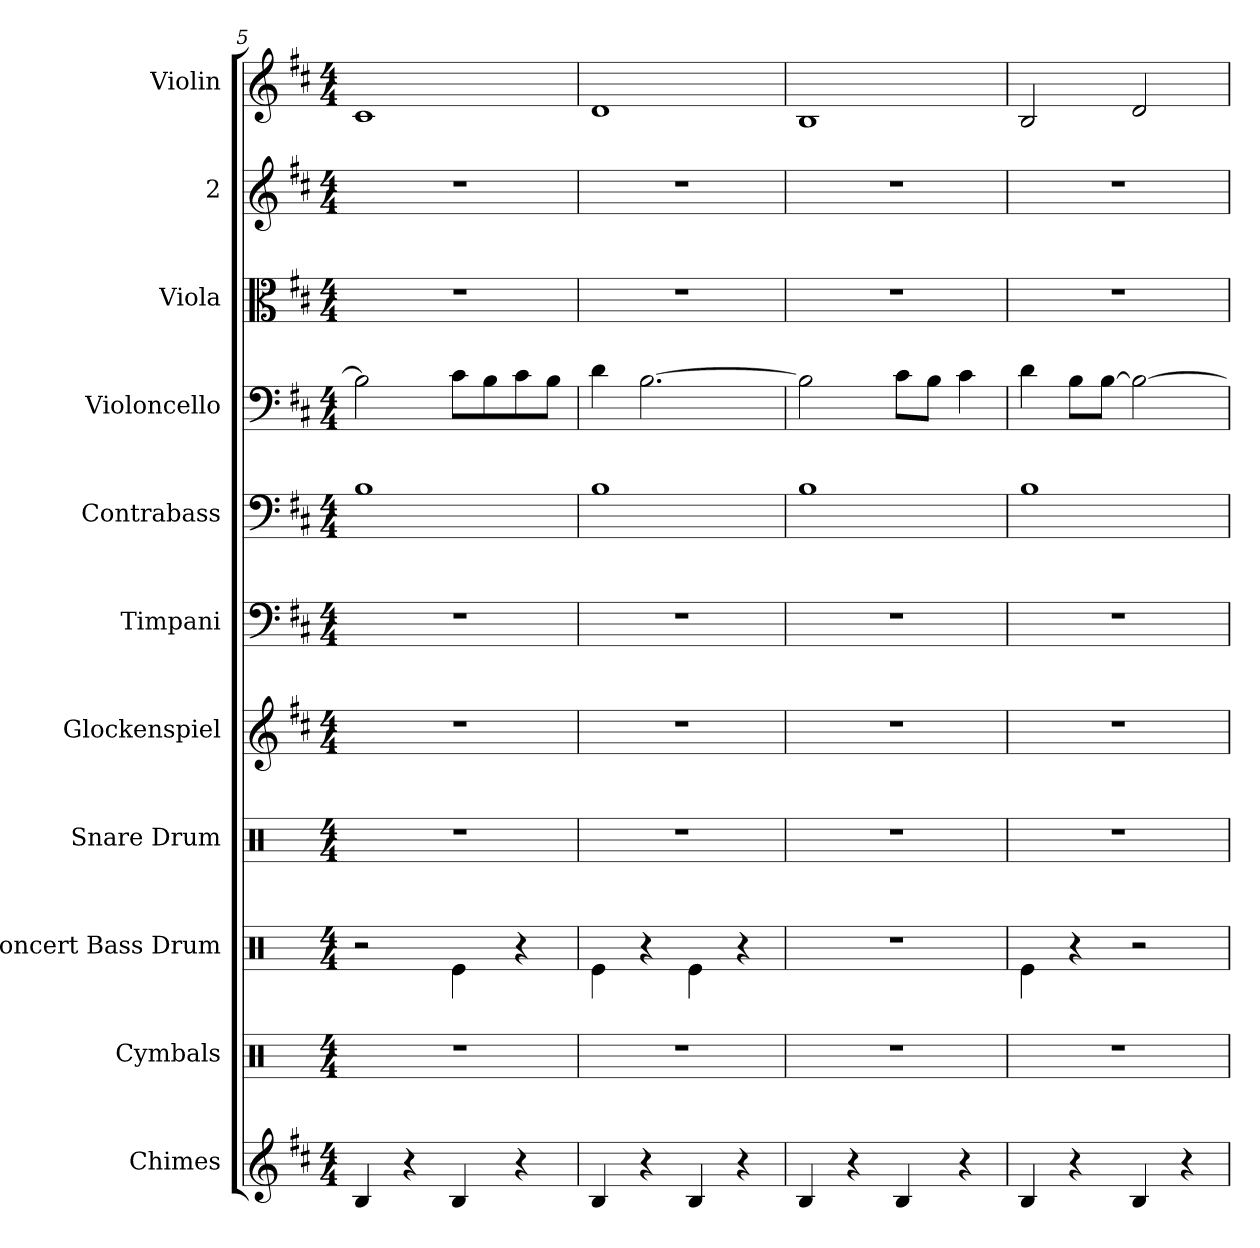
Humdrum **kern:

**kern	**kern	**kern	**kern	**kern	**kern	**kern	**kern	**kern	**kern	**kern
*part11	*part10	*part9	*part8	*part7	*part6	*part5	*part4	*part3	*part2	*part1
*staff11	*staff10	*staff9	*staff8	*staff7	*staff6	*staff5	*staff4	*staff3	*staff2	*staff1
*I"Chimes	*I"Cymbals	*I"Concert Bass Drum	*I"Snare Drum	*I"Glockenspiel	*I"Timpani	*I"Contrabass	*I"Violoncello	*I"Viola	*I"2	*I"Violin
*I'Cme.	*I'Cym.	*I'Con. BD	*I'S.D.	*I'Glock.	*I'Timp.	*I'Cb.	*I'Vc.	*I'Vla.	*	*I'Vln.
*clefG2	*clefX	*clefX	*clefX	*clefG2	*clefF4	*clefF4	*clefF4	*clefC3	*clefG2	*clefG2
*	*	*	*	*ITrd-14c-24	*	*ITrd7c12	*	*	*	*
*k[f#c#]	*k[]	*k[]	*k[]	*k[f#c#]	*k[f#c#]	*k[f#c#]	*k[f#c#]	*k[f#c#]	*k[f#c#]	*k[f#c#]
*M4/4	*M4/4	*M4/4	*M4/4	*M4/4	*M4/4	*M4/4	*M4/4	*M4/4	*M4/4	*M4/4
=5	=5	=5	=5	=5	=5	=5	=5	=5	=5	=5
4B/	1r	2r	1r	1r	1r	1BB	2B\]	1r	1r	1c#
4r	.	.	.	.	.	.	.	.	.	.
4B/	.	4Re\	.	.	.	.	8c#\L	.	.	.
.	.	.	.	.	.	.	8B\	.	.	.
4r	.	4r	.	.	.	.	8c#\	.	.	.
.	.	.	.	.	.	.	8B\J	.	.	.
!!LO:PB:g=z
=6	=6	=6	=6	=6	=6	=6	=6	=6	=6	=6
4B/	1r	4Re\	1r	1r	1r	1BB	4d\	1r	1r	1d
4r	.	4r	.	.	.	.	[2.B\	.	.	.
4B/	.	4Re\	.	.	.	.	.	.	.	.
4r	.	4r	.	.	.	.	.	.	.	.
=7	=7	=7	=7	=7	=7	=7	=7	=7	=7	=7
4B/	1r	1r	1r	1r	1r	1BB	2B\]	1r	1r	1B
4r	.	.	.	.	.	.	.	.	.	.
4B/	.	.	.	.	.	.	8c#\L	.	.	.
.	.	.	.	.	.	.	8B\J	.	.	.
4r	.	.	.	.	.	.	4c#\	.	.	.
=8	=8	=8	=8	=8	=8	=8	=8	=8	=8	=8
4B/	1r	4Re\	1r	1r	1r	1BB	4d\	1r	1r	2B/
4r	.	4r	.	.	.	.	8B\L	.	.	.
.	.	.	.	.	.	.	[8B\J	.	.	.
4B/	.	2r	.	.	.	.	2B\_	.	.	2d/
4r	.	.	.	.	.	.	.	.	.	.
=	=	=	=	=	=	=	=	=	=	=
*-	*-	*-	*-	*-	*-	*-	*-	*-	*-	*-
